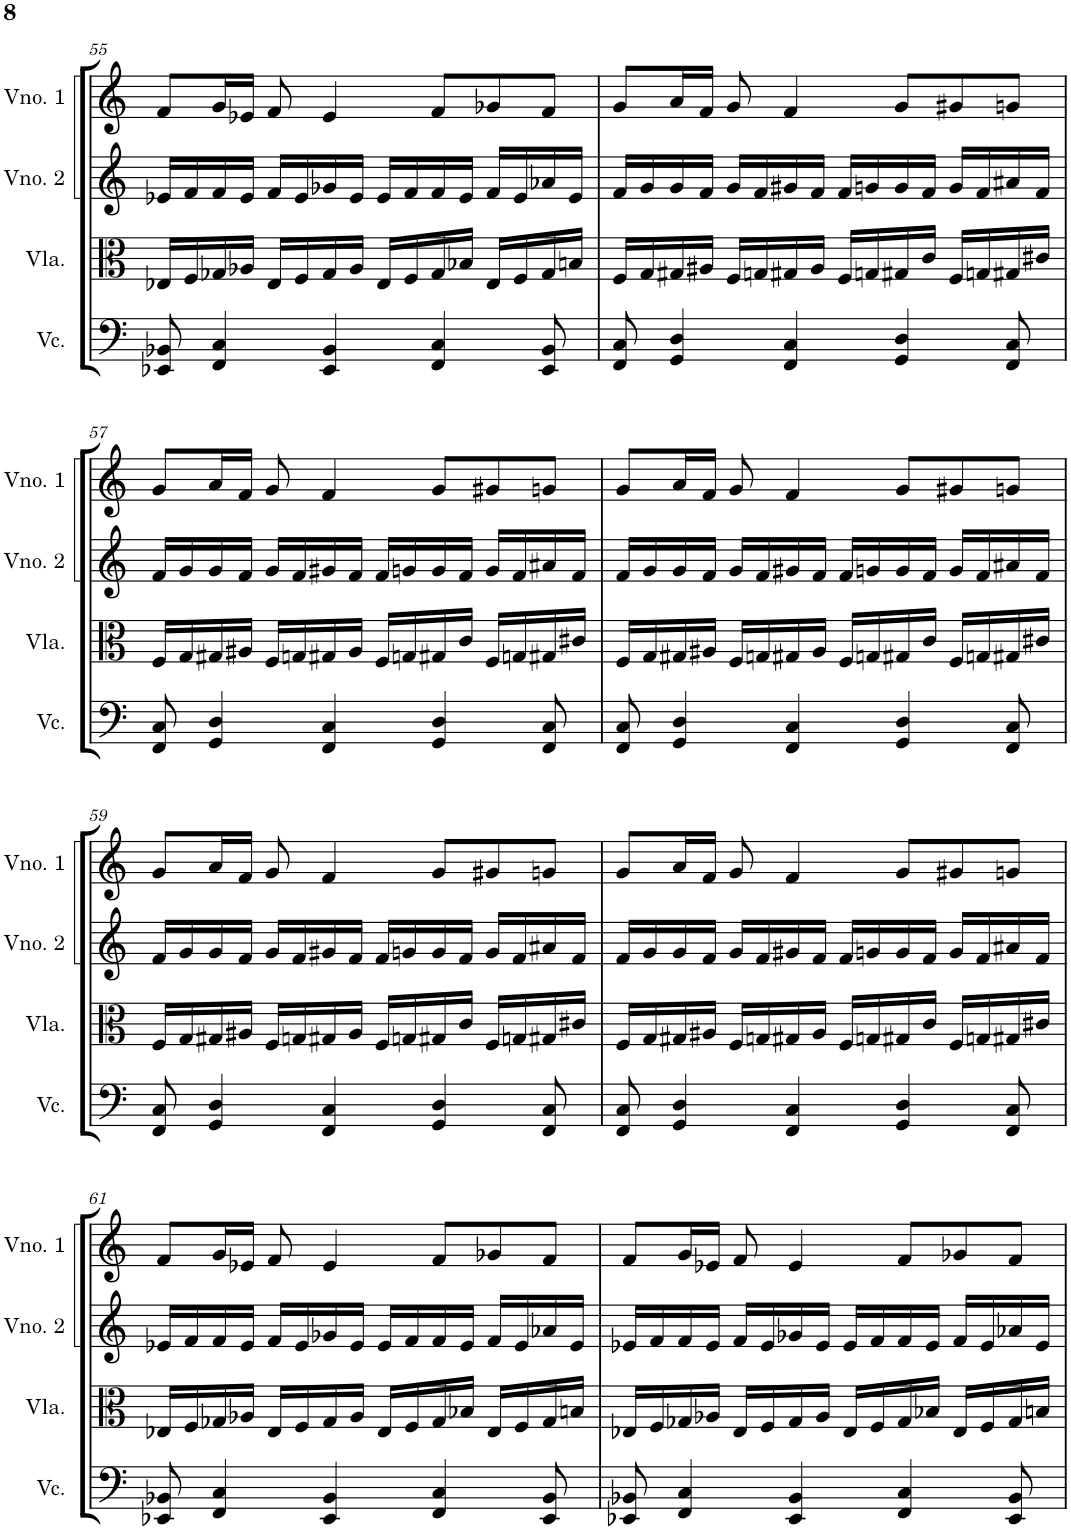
**kern	**kern	**kern	**kern
*part4	*part3	*part2	*part1
*staff4	*staff3	*staff2	*staff1
*I"Violoncelo	*I"Viola	*I"Violino 2	*I"Violino 1
*I'Vc.	*I'Vla.	*I'Vno. 2	*I'Vno. 1
!!LO:PB:g=z
*clefF4	*clefC3	*clefG2	*clefG2
*k[]	*k[]	*k[]	*k[]
*M4/4	*M4/4	*M4/4	*M4/4
=55	=55	=55	=55
8EE-X/ 8BB-X/	16E-X/LL	16e-X/LL	8f/L
.	16F/	16f/	.
4FF/ 4C/	16G-X/	16f/	16g/L
.	16A-X/JJ	16e-/JJ	16e-X/JJ
.	16E-/LL	16f/LL	8f/
.	16F/	16e-/	.
4EE-/ 4BB-/	16G-/	16g-X/	4e-/
.	16A-/JJ	16e-/JJ	.
.	16E-/LL	16e-/LL	.
.	16F/	16f/	.
4FF/ 4C/	16G-/	16f/	8f/L
.	16B-X/JJ	16e-/JJ	.
.	16E-/LL	16f/LL	8g-X/
.	16F/	16e-/	.
8EE-/ 8BB-/	16G-/	16a-X/	8f/J
.	16Bn/JJ	16e-/JJ	.
=56	=56	=56	=56
8FF/ 8C/	16F/LL	16f/LL	8g/L
.	16G/	16g/	.
4GG/ 4D/	16G#X/	16g/	16a/L
.	16A#X/JJ	16f/JJ	16f/JJ
.	16F/LL	16g/LL	8g/
.	16Gn/	16f/	.
4FF/ 4C/	16G#X/	16g#X/	4f/
.	16A#/JJ	16f/JJ	.
.	16F/LL	16f/LL	.
.	16Gn/	16gn/	.
4GG/ 4D/	16G#X/	16g/	8g/L
.	16c/JJ	16f/JJ	.
.	16F/LL	16g/LL	8g#X/
.	16Gn/	16f/	.
8FF/ 8C/	16G#X/	16a#X/	8gn/J
.	16c#X/JJ	16f/JJ	.
!!LO:LB:g=z
=57	=57	=57	=57
8FF/ 8C/	16F/LL	16f/LL	8g/L
.	16G/	16g/	.
4GG/ 4D/	16G#X/	16g/	16a/L
.	16A#X/JJ	16f/JJ	16f/JJ
.	16F/LL	16g/LL	8g/
.	16Gn/	16f/	.
4FF/ 4C/	16G#X/	16g#X/	4f/
.	16A#/JJ	16f/JJ	.
.	16F/LL	16f/LL	.
.	16Gn/	16gn/	.
4GG/ 4D/	16G#X/	16g/	8g/L
.	16c/JJ	16f/JJ	.
.	16F/LL	16g/LL	8g#X/
.	16Gn/	16f/	.
8FF/ 8C/	16G#X/	16a#X/	8gn/J
.	16c#X/JJ	16f/JJ	.
=58	=58	=58	=58
8FF/ 8C/	16F/LL	16f/LL	8g/L
.	16G/	16g/	.
4GG/ 4D/	16G#X/	16g/	16a/L
.	16A#X/JJ	16f/JJ	16f/JJ
.	16F/LL	16g/LL	8g/
.	16Gn/	16f/	.
4FF/ 4C/	16G#X/	16g#X/	4f/
.	16A#/JJ	16f/JJ	.
.	16F/LL	16f/LL	.
.	16Gn/	16gn/	.
4GG/ 4D/	16G#X/	16g/	8g/L
.	16c/JJ	16f/JJ	.
.	16F/LL	16g/LL	8g#X/
.	16Gn/	16f/	.
8FF/ 8C/	16G#X/	16a#X/	8gn/J
.	16c#X/JJ	16f/JJ	.
!!LO:LB:g=z
=59	=59	=59	=59
8FF/ 8C/	16F/LL	16f/LL	8g/L
.	16G/	16g/	.
4GG/ 4D/	16G#X/	16g/	16a/L
.	16A#X/JJ	16f/JJ	16f/JJ
.	16F/LL	16g/LL	8g/
.	16Gn/	16f/	.
4FF/ 4C/	16G#X/	16g#X/	4f/
.	16A#/JJ	16f/JJ	.
.	16F/LL	16f/LL	.
.	16Gn/	16gn/	.
4GG/ 4D/	16G#X/	16g/	8g/L
.	16c/JJ	16f/JJ	.
.	16F/LL	16g/LL	8g#X/
.	16Gn/	16f/	.
8FF/ 8C/	16G#X/	16a#X/	8gn/J
.	16c#X/JJ	16f/JJ	.
=60	=60	=60	=60
8FF/ 8C/	16F/LL	16f/LL	8g/L
.	16G/	16g/	.
4GG/ 4D/	16G#X/	16g/	16a/L
.	16A#X/JJ	16f/JJ	16f/JJ
.	16F/LL	16g/LL	8g/
.	16Gn/	16f/	.
4FF/ 4C/	16G#X/	16g#X/	4f/
.	16A#/JJ	16f/JJ	.
.	16F/LL	16f/LL	.
.	16Gn/	16gn/	.
4GG/ 4D/	16G#X/	16g/	8g/L
.	16c/JJ	16f/JJ	.
.	16F/LL	16g/LL	8g#X/
.	16Gn/	16f/	.
8FF/ 8C/	16G#X/	16a#X/	8gn/J
.	16c#X/JJ	16f/JJ	.
!!LO:LB:g=z
=61	=61	=61	=61
8EE-X/ 8BB-X/	16E-X/LL	16e-X/LL	8f/L
.	16F/	16f/	.
4FF/ 4C/	16G-X/	16f/	16g/L
.	16A-X/JJ	16e-/JJ	16e-X/JJ
.	16E-/LL	16f/LL	8f/
.	16F/	16e-/	.
4EE-/ 4BB-/	16G-/	16g-X/	4e-/
.	16A-/JJ	16e-/JJ	.
.	16E-/LL	16e-/LL	.
.	16F/	16f/	.
4FF/ 4C/	16G-/	16f/	8f/L
.	16B-X/JJ	16e-/JJ	.
.	16E-/LL	16f/LL	8g-X/
.	16F/	16e-/	.
8EE-/ 8BB-/	16G-/	16a-X/	8f/J
.	16Bn/JJ	16e-/JJ	.
=62	=62	=62	=62
8EE-X/ 8BB-X/	16E-X/LL	16e-X/LL	8f/L
.	16F/	16f/	.
4FF/ 4C/	16G-X/	16f/	16g/L
.	16A-X/JJ	16e-/JJ	16e-X/JJ
.	16E-/LL	16f/LL	8f/
.	16F/	16e-/	.
4EE-/ 4BB-/	16G-/	16g-X/	4e-/
.	16A-/JJ	16e-/JJ	.
.	16E-/LL	16e-/LL	.
.	16F/	16f/	.
4FF/ 4C/	16G-/	16f/	8f/L
.	16B-X/JJ	16e-/JJ	.
.	16E-/LL	16f/LL	8g-X/
.	16F/	16e-/	.
8EE-/ 8BB-/	16G-/	16a-X/	8f/J
.	16Bn/JJ	16e-/JJ	.
=	=	=	=
*-	*-	*-	*-
